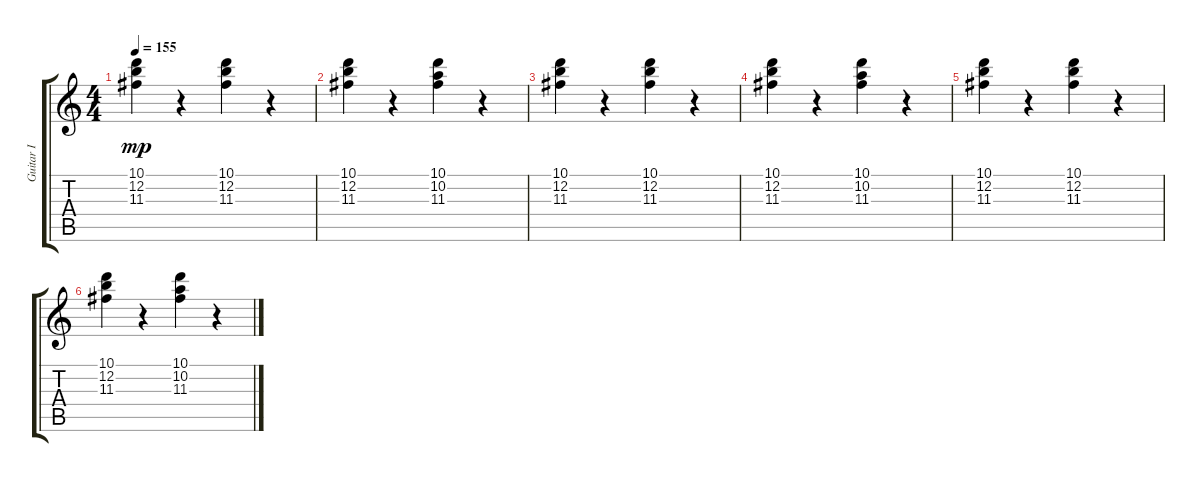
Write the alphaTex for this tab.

\track ("Guitar I" "Guitar I") {instrument overdrivenguitar}
\staff {score tabs}
\tuning (E4 B3 G3 D3 A2 E2) {hide}
\ts (4 4)
\tempo 155
\clef g2
\ks c
(10.1 12.2 11.3).4{dy mp} r.4 (10.1 12.2 11.3).4 r.4 |
(10.1 12.2 11.3).4 r.4 (10.1 10.2 11.3).4 r.4 |
(10.1 12.2 11.3).4 r.4 (10.1 12.2 11.3).4 r.4 |
(10.1 12.2 11.3).4 r.4 (10.1 10.2 11.3).4 r.4 |
(10.1 12.2 11.3).4 r.4 (10.1 12.2 11.3).4 r.4 |
(10.1 12.2 11.3).4 r.4 (10.1 10.2 11.3).4 r.4
